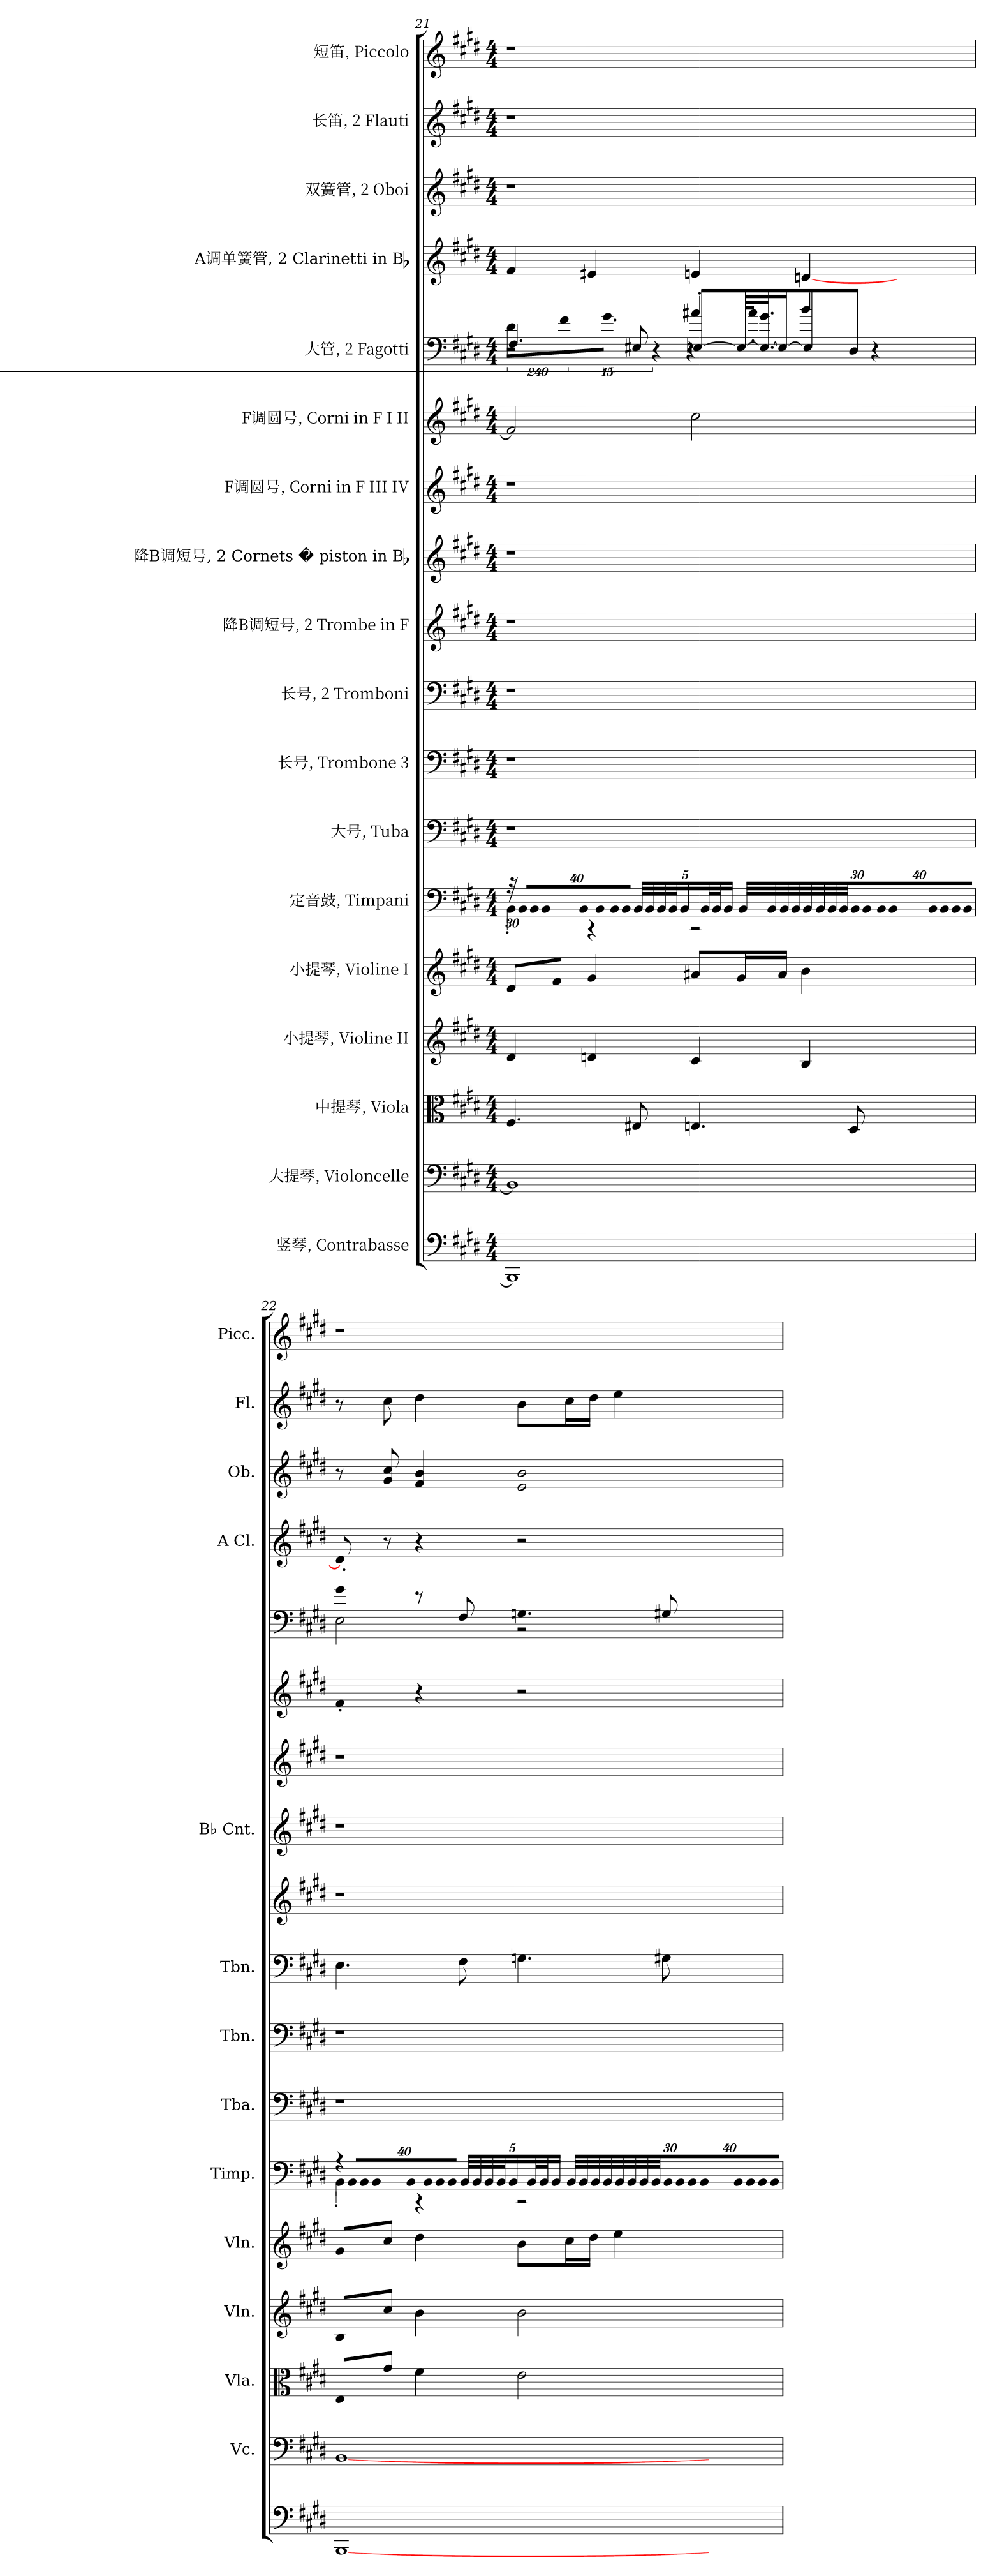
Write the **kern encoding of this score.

**kern	**kern	**kern	**kern	**kern	**kern	**kern	**kern	**kern	**kern	**kern	**kern	**kern	**kern	**kern	**kern	**kern	**kern
*part18	*part17	*part16	*part15	*part14	*part13	*part12	*part11	*part10	*part9	*part8	*part7	*part6	*part5	*part4	*part3	*part2	*part1
*staff18	*staff17	*staff16	*staff15	*staff14	*staff13	*staff12	*staff11	*staff10	*staff9	*staff8	*staff7	*staff6	*staff5	*staff4	*staff3	*staff2	*staff1
*I"竖琴, Contrabasse	*I"大提琴, Violoncelle	*I"中提琴, Viola	*I"小提琴, Violine II	*I"小提琴, Violine I	*I"定音鼓, Timpani	*I"大号, Tuba	*I"长号, Trombone 3	*I"长号, 2 Tromboni	*I"降B调短号, 2 Trombe in F	*I"降B调短号, 2 Cornets � piston in Bb	*I"F调圆号, Corni in F III IV	*I"F调圆号, Corni in F I II	*I"大管, 2 Fagotti	*I"A调单簧管, 2 Clarinetti in Bb	*I"双簧管, 2 Oboi	*I"长笛, 2 Flauti	*I"短笛, Piccolo
*	*I'Vc.	*I'Vla.	*I'Vln.	*I'Vln.	*I'Timp.	*I'Tba.	*I'Tbn.	*I'Tbn.	*	*I'B♭ Cnt.	*	*	*	*I'A Cl.	*I'Ob.	*I'Fl.	*I'Picc.
!!LO:PB:g=z
*clefF4	*clefF4	*clefC3	*clefG2	*clefG2	*clefF4	*clefF4	*clefF4	*clefF4	*clefG2	*clefG2	*clefG2	*clefG2	*clefF4	*clefG2	*clefG2	*clefG2	*clefG2
*	*	*	*	*	*	*	*	*	*ITrd1c2	*ITrd1c2	*ITrd4c7	*ITrd4c7	*	*ITrd2c3	*	*	*ITrd-7c-12
*k[f#c#g#d#]	*k[f#c#g#d#]	*k[f#c#g#d#]	*k[f#c#g#d#]	*k[f#c#g#d#]	*k[f#c#g#d#]	*k[f#c#g#d#]	*k[f#c#g#d#]	*k[f#c#g#d#]	*k[f#c#]	*k[f#c#]	*k[f#c#g#]	*k[f#c#g#]	*k[f#c#g#d#]	*k[f#c#g#d#a#e#b#]	*k[f#c#g#d#]	*k[f#c#g#d#]	*k[f#c#g#d#]
*M4/4	*M4/4	*M4/4	*M4/4	*M4/4	*M4/4	*M4/4	*M4/4	*M4/4	*M4/4	*M4/4	*M4/4	*M4/4	*M4/4	*M4/4	*M4/4	*M4/4	*M4/4
*MM122	*MM122	*MM122	*MM122	*MM122	*MM122	*MM122	*MM122	*MM122	*MM122	*MM122	*MM122	*MM122	*MM122	*MM122	*MM122	*MM122	*MM122
=21	=21	=21	=21	=21	=21	=21	=21	=21	=21	=21	=21	=21	=21	=21	=21	=21	=21
*	*	*	*	*	*	*	*	*	*	*	*	*	*^	*	*	*	*
!	!	!	!	!	!LO:N:vis=64	!	!	!	!	!	!	!	!	!LO:N:vis=8	!	!	!	!
*	*	*	*	*	*^	*	*	*	*	*	*	*	*	*^	*	*	*	*
1BBB]	1BB]	4.F#/	4d#/	8d#/L	960%17r	4BB'\	1r	1r	1r	1r	1r	1r	2B/]	2r	960%137d#\L	4.F#/	4d#/	1r	1r	1r
!	!	!	!	!	!LO:N:vis=32	!	!	!	!	!	!	!	!	!	!	!	!	!	!	!
.	.	.	.	.	640%23BB/LLL	.	.	.	.	.	.	.	.	.	.	.	.	.	.	.
!	!	!	!	!	!LO:N:vis=32	!	!	!	!	!	!	!	!	!	!	!	!	!	!	!
.	.	.	.	.	640%23BB/	.	.	.	.	.	.	.	.	.	.	.	.	.	.	.
!	!	!	!	!	!LO:N:vis=256%9	!	!	!	!	!	!	!	!	!	!	!	!	!	!	!
.	.	.	.	.	960%17BB/K	.	.	.	.	.	.	.	.	.	.	.	.	.	.	.
!	!	!	!	!	!LO:N:vis=32	!	!	!	!	!	!	!	!	!	!	!	!	!	!	!
.	.	.	.	.	640%23BB/	.	.	.	.	.	.	.	.	.	.	.	.	.	.	.
.	.	.	.	8f#/J	.	.	.	.	.	.	.	.	.	.	.	.	.	.	.	.
!	!	!	!	!	!	!	!	!	!	!	!	!	!	!	!LO:N:vis=8	!	!	!	!	!
.	.	.	.	.	.	.	.	.	.	.	.	.	.	.	960%137f#\	.	.	.	.	.
!	!	!	!	!	!LO:N:vis=32	!	!	!	!	!	!	!	!	!	!	!	!	!	!	!
.	.	.	.	.	640%23BB/	.	.	.	.	.	.	.	.	.	.	.	.	.	.	.
!	!	!	!	!	!LO:N:vis=32	!	!	!	!	!	!	!	!	!	!	!	!	!	!	!
.	.	.	.	.	640%23BB/	.	.	.	.	.	.	.	.	.	.	.	.	.	.	.
!	!	!	!	!	!LO:N:vis=32	!	!	!	!	!	!	!	!	!	!	!	!	!	!	!
.	.	.	.	.	640%23BB/JJJ	.	.	.	.	.	.	.	.	.	.	.	.	.	.	.
.	.	.	4dn/	4g#/	.	4r	.	.	.	.	.	.	.	.	.	.	4c##X/	.	.	.
*	*	*	*	*	*Xbrackettup	*	*	*	*	*	*	*	*	*	*	*	*	*	*	*
.	.	.	.	.	40BB/LLL	.	.	.	.	.	.	.	.	.	.	.	.	.	.	.
.	.	.	.	.	40BB/	.	.	.	.	.	.	.	.	.	.	.	.	.	.	.
.	.	.	.	.	.	.	.	.	.	.	.	.	.	.	1920ryy	.	.	.	.	.
!	!	!	!	!	!	!	!	!	!	!	!	!	!	!	!LO:N:vis=4.	!	!	!	!	!
.	.	.	.	.	.	.	.	.	.	.	.	.	.	.	640%137g#\J	.	.	.	.	.
.	.	.	.	.	40BB/	.	.	.	.	.	.	.	.	.	.	.	.	.	.	.
.	.	.	.	.	40BB/J	.	.	.	.	.	.	.	.	.	.	.	.	.	.	.
.	.	.	.	.	20BB/	.	.	.	.	.	.	.	.	.	.	.	.	.	.	.
.	.	8E#X/	.	.	.	.	.	.	.	.	.	.	.	.	.	8E#X/	.	.	.	.
.	.	.	.	.	40BB/L	.	.	.	.	.	.	.	.	.	.	.	.	.	.	.
.	.	.	.	.	40BB/J	.	.	.	.	.	.	.	.	.	.	.	.	.	.	.
.	.	.	.	.	20BB/JJ	.	.	.	.	.	.	.	.	.	.	.	.	.	.	.
!	!	!	!	!	!	!	!	!	!	!	!	!	!	!	!LO:N:vis=16	!	!	!	!	!
.	.	4.En/	4c#/	8a#X/L	.	2r	.	.	.	.	.	.	2f#\	4a#X'/	1920%137r	[8En/L	4c#X/	.	.	.
.	.	.	.	.	32BB/LLL	.	.	.	.	.	.	.	.	.	.	.	.	.	.	.
.	.	.	.	.	32BB/	.	.	.	.	.	.	.	.	.	.	.	.	.	.	.
.	.	.	.	.	32BB/	.	.	.	.	.	.	.	.	.	.	.	.	.	.	.
!	!	!	!	!	!	!	!	!	!	!	!	!	!	!	!LO:N:vis=8	!	!	!	!	!
.	.	.	.	.	.	.	.	.	.	.	.	.	.	.	960%137r	.	.	.	.	.
.	.	.	.	.	32BB/	.	.	.	.	.	.	.	.	.	.	.	.	.	.	.
.	.	.	.	16g#/L	.	.	.	.	.	.	.	.	.	.	.	64E/KLL_	.	.	.	.
.	.	.	.	.	32BB/	.	.	.	.	.	.	.	.	.	.	.	.	.	.	.
.	.	.	.	.	.	.	.	.	.	.	.	.	.	.	.	32.E/_ 32.g#/J	.	.	.	.
.	.	.	.	.	32BB/	.	.	.	.	.	.	.	.	.	.	.	.	.	.	.
.	.	.	.	16a#/JJ	.	.	.	.	.	.	.	.	.	.	.	16E/J_	.	.	.	.
.	.	.	.	.	32BB/	.	.	.	.	.	.	.	.	.	.	.	.	.	.	.
!	!	!	!	!	!	!	!	!	!	!	!	!	!	!	!LO:N:vis=8	!	!	!	!	!
.	.	.	.	.	.	.	.	.	.	.	.	.	.	.	960%137a#'\	.	.	.	.	.
.	.	.	.	.	32BB/	.	.	.	.	.	.	.	.	.	.	.	.	.	.	.
.	.	.	4B/	4b\	.	.	.	.	.	.	.	.	.	4b/	.	8E/]	[4Bn/	.	.	.
!	!	!	!	!	!LO:N:vis=256%9	!	!	!	!	!	!	!	!	!	!	!	!	!	!	!
.	.	.	.	.	960%17BB/K	.	.	.	.	.	.	.	.	.	.	.	.	.	.	.
!	!	!	!	!	!LO:N:vis=32	!	!	!	!	!	!	!	!	!	!	!	!	!	!	!
.	.	.	.	.	640%23BB/	.	.	.	.	.	.	.	.	.	.	.	.	.	.	.
!	!	!	!	!	!LO:N:vis=32	!	!	!	!	!	!	!	!	!	!	!	!	!	!	!
.	.	.	.	.	640%23BB/	.	.	.	.	.	.	.	.	.	.	.	.	.	.	.
!	!	!	!	!	!LO:N:vis=256%9	!	!	!	!	!	!	!	!	!	!	!	!	!	!	!
.	.	.	.	.	960%17BB/K	.	.	.	.	.	.	.	.	.	.	.	.	.	.	.
.	.	.	.	.	.	.	.	.	.	.	.	.	.	.	1920ryy	.	.	.	.	.
!	!	!	!	!	!	!	!	!	!	!	!	!	!	!	!LO:N:vis=8	!	!	!	!	!
.	.	.	.	.	.	.	.	.	.	.	.	.	.	.	960%137r	.	.	.	.	.
!	!	!	!	!	!LO:N:vis=32	!	!	!	!	!	!	!	!	!	!	!	!	!	!	!
.	.	.	.	.	640%23BB/	.	.	.	.	.	.	.	.	.	.	.	.	.	.	.
.	.	8D#/	.	.	.	.	.	.	.	.	.	.	.	.	.	8D#/J	.	.	.	.
!	!	!	!	!	!LO:N:vis=32	!	!	!	!	!	!	!	!	!	!	!	!	!	!	!
.	.	.	.	.	640%23BB/	.	.	.	.	.	.	.	.	.	.	.	.	.	.	.
!	!	!	!	!	!LO:N:vis=32	!	!	!	!	!	!	!	!	!	!	!	!	!	!	!
.	.	.	.	.	640%23BB/	.	.	.	.	.	.	.	.	.	.	.	.	.	.	.
!	!	!	!	!	!LO:N:vis=32	!	!	!	!	!	!	!	!	!	!	!	!	!	!	!
.	.	.	.	.	640%23BB/JJJ	.	.	.	.	.	.	.	.	.	.	.	.	.	.	.
480ryy	480ryy	480ryy	480ryy	480ryy	.	480ryy	480ryy	480ryy	480ryy	480ryy	480ryy	480ryy	480ryy	480ryy	480ryy	480ryy	480ryy	480ryy	480ryy	480ryy
*	*	*	*	*	*	*	*	*	*	*	*	*	*	*v	*v	*v	*	*	*	*
!!LO:PB:g=z
=22	=22	=22	=22	=22	=22	=22	=22	=22	=22	=22	=22	=22	=22	=22	=22	=22	=22	=22
*	*	*	*	*	*brackettup	*	*	*	*	*	*	*	*	*	*	*	*	*
*	*	*	*	*	*	*	*	*	*	*	*	*	*	*	*	*	*	*MM122
*	*	*	*	*	*	*	*	*	*	*	*	*	*	*^	*	*	*	*
*	*	*	*	*	*	*	*	*	*	*	*	*	*	*	*^	*	*	*	*
!	!	!	!	!	!LO:N:vis=64	!	!	!	!	!	!	!	!	!	!	!	!	!	!	!
*	*	*	*	*	*	*	*	*	*	*	*	*	*	*	*v	*v	*	*	*	*
[1BBB	[1BB	8E/L	8B/L	8g#/L	960%17r	4BB'\	1r	1r	4.E\	1r	1r	1r	4B'/	4g#'/	2E\	8B/]	8r	8r	1r
!	!	!	!	!	!LO:N:vis=32	!	!	!	!	!	!	!	!	!	!	!	!	!	!
.	.	.	.	.	640%23BB/LLL	.	.	.	.	.	.	.	.	.	.	.	.	.	.
!	!	!	!	!	!LO:N:vis=32	!	!	!	!	!	!	!	!	!	!	!	!	!	!
.	.	.	.	.	640%23BB/	.	.	.	.	.	.	.	.	.	.	.	.	.	.
!	!	!	!	!	!LO:N:vis=256%9	!	!	!	!	!	!	!	!	!	!	!	!	!	!
.	.	.	.	.	960%17BB/K	.	.	.	.	.	.	.	.	.	.	.	.	.	.
!	!	!	!	!	!LO:N:vis=32	!	!	!	!	!	!	!	!	!	!	!	!	!	!
.	.	.	.	.	640%23BB/	.	.	.	.	.	.	.	.	.	.	.	.	.	.
.	.	8g#/J	8cc#/J	8cc#/J	.	.	.	.	.	.	.	.	.	.	.	8r	8g#/ 8cc#/	8cc#\	.
!	!	!	!	!	!LO:N:vis=32	!	!	!	!	!	!	!	!	!	!	!	!	!	!
.	.	.	.	.	640%23BB/	.	.	.	.	.	.	.	.	.	.	.	.	.	.
!	!	!	!	!	!LO:N:vis=32	!	!	!	!	!	!	!	!	!	!	!	!	!	!
.	.	.	.	.	640%23BB/	.	.	.	.	.	.	.	.	.	.	.	.	.	.
!	!	!	!	!	!LO:N:vis=32	!	!	!	!	!	!	!	!	!	!	!	!	!	!
.	.	.	.	.	640%23BB/JJJ	.	.	.	.	.	.	.	.	.	.	.	.	.	.
.	.	4f#\	4b\	4dd#\	.	4r	.	.	.	.	.	.	4r	8r	.	4r	4f#/ 4b/	4dd#\	.
*	*	*	*	*	*Xbrackettup	*	*	*	*	*	*	*	*	*	*	*	*	*	*
.	.	.	.	.	40BB/LLL	.	.	.	.	.	.	.	.	.	.	.	.	.	.
.	.	.	.	.	40BB/	.	.	.	.	.	.	.	.	.	.	.	.	.	.
.	.	.	.	.	40BB/	.	.	.	.	.	.	.	.	.	.	.	.	.	.
.	.	.	.	.	40BB/J	.	.	.	.	.	.	.	.	.	.	.	.	.	.
.	.	.	.	.	20BB/	.	.	.	.	.	.	.	.	.	.	.	.	.	.
.	.	.	.	.	.	.	.	.	8F#\	.	.	.	.	8F#/	.	.	.	.	.
.	.	.	.	.	40BB/L	.	.	.	.	.	.	.	.	.	.	.	.	.	.
.	.	.	.	.	40BB/J	.	.	.	.	.	.	.	.	.	.	.	.	.	.
.	.	.	.	.	20BB/JJ	.	.	.	.	.	.	.	.	.	.	.	.	.	.
.	.	2e\	2b\	8b\L	.	2r	.	.	4.Gn\	.	.	.	2r	4.Gn/	2r	2r	2e/ 2b/	8b\L	.
.	.	.	.	.	32BB/LLL	.	.	.	.	.	.	.	.	.	.	.	.	.	.
.	.	.	.	.	32BB/	.	.	.	.	.	.	.	.	.	.	.	.	.	.
.	.	.	.	.	32BB/	.	.	.	.	.	.	.	.	.	.	.	.	.	.
.	.	.	.	.	32BB/	.	.	.	.	.	.	.	.	.	.	.	.	.	.
.	.	.	.	16cc#\L	.	.	.	.	.	.	.	.	.	.	.	.	.	16cc#\L	.
.	.	.	.	.	32BB/	.	.	.	.	.	.	.	.	.	.	.	.	.	.
.	.	.	.	.	32BB/	.	.	.	.	.	.	.	.	.	.	.	.	.	.
.	.	.	.	16dd#\JJ	.	.	.	.	.	.	.	.	.	.	.	.	.	16dd#\JJ	.
.	.	.	.	.	32BB/	.	.	.	.	.	.	.	.	.	.	.	.	.	.
.	.	.	.	.	32BB/	.	.	.	.	.	.	.	.	.	.	.	.	.	.
.	.	.	.	4ee\	.	.	.	.	.	.	.	.	.	.	.	.	.	4ee\	.
!	!	!	!	!	!LO:N:vis=256%9	!	!	!	!	!	!	!	!	!	!	!	!	!	!
.	.	.	.	.	960%17BB/K	.	.	.	.	.	.	.	.	.	.	.	.	.	.
!	!	!	!	!	!LO:N:vis=32	!	!	!	!	!	!	!	!	!	!	!	!	!	!
.	.	.	.	.	640%23BB/	.	.	.	.	.	.	.	.	.	.	.	.	.	.
!	!	!	!	!	!LO:N:vis=32	!	!	!	!	!	!	!	!	!	!	!	!	!	!
.	.	.	.	.	640%23BB/	.	.	.	.	.	.	.	.	.	.	.	.	.	.
!	!	!	!	!	!LO:N:vis=256%9	!	!	!	!	!	!	!	!	!	!	!	!	!	!
.	.	.	.	.	960%17BB/K	.	.	.	.	.	.	.	.	.	.	.	.	.	.
!	!	!	!	!	!LO:N:vis=32	!	!	!	!	!	!	!	!	!	!	!	!	!	!
.	.	.	.	.	640%23BB/	.	.	.	.	.	.	.	.	.	.	.	.	.	.
.	.	.	.	.	.	.	.	.	8G#X\	.	.	.	.	8G#X/	.	.	.	.	.
!	!	!	!	!	!LO:N:vis=32	!	!	!	!	!	!	!	!	!	!	!	!	!	!
.	.	.	.	.	640%23BB/	.	.	.	.	.	.	.	.	.	.	.	.	.	.
!	!	!	!	!	!LO:N:vis=32	!	!	!	!	!	!	!	!	!	!	!	!	!	!
.	.	.	.	.	640%23BB/	.	.	.	.	.	.	.	.	.	.	.	.	.	.
!	!	!	!	!	!LO:N:vis=32	!	!	!	!	!	!	!	!	!	!	!	!	!	!
.	.	.	.	.	640%23BB/JJJ	.	.	.	.	.	.	.	.	.	.	.	.	.	.
480ryy	480ryy	480ryy	480ryy	480ryy	.	480ryy	480ryy	480ryy	480ryy	480ryy	480ryy	480ryy	480ryy	480ryy	480ryy	480ryy	480ryy	480ryy	480ryy
*	*	*	*	*	*v	*v	*	*	*	*	*	*	*	*v	*v	*	*	*	*
=	=	=	=	=	=	=	=	=	=	=	=	=	=	=	=	=	=
*-	*-	*-	*-	*-	*-	*-	*-	*-	*-	*-	*-	*-	*-	*-	*-	*-	*-
